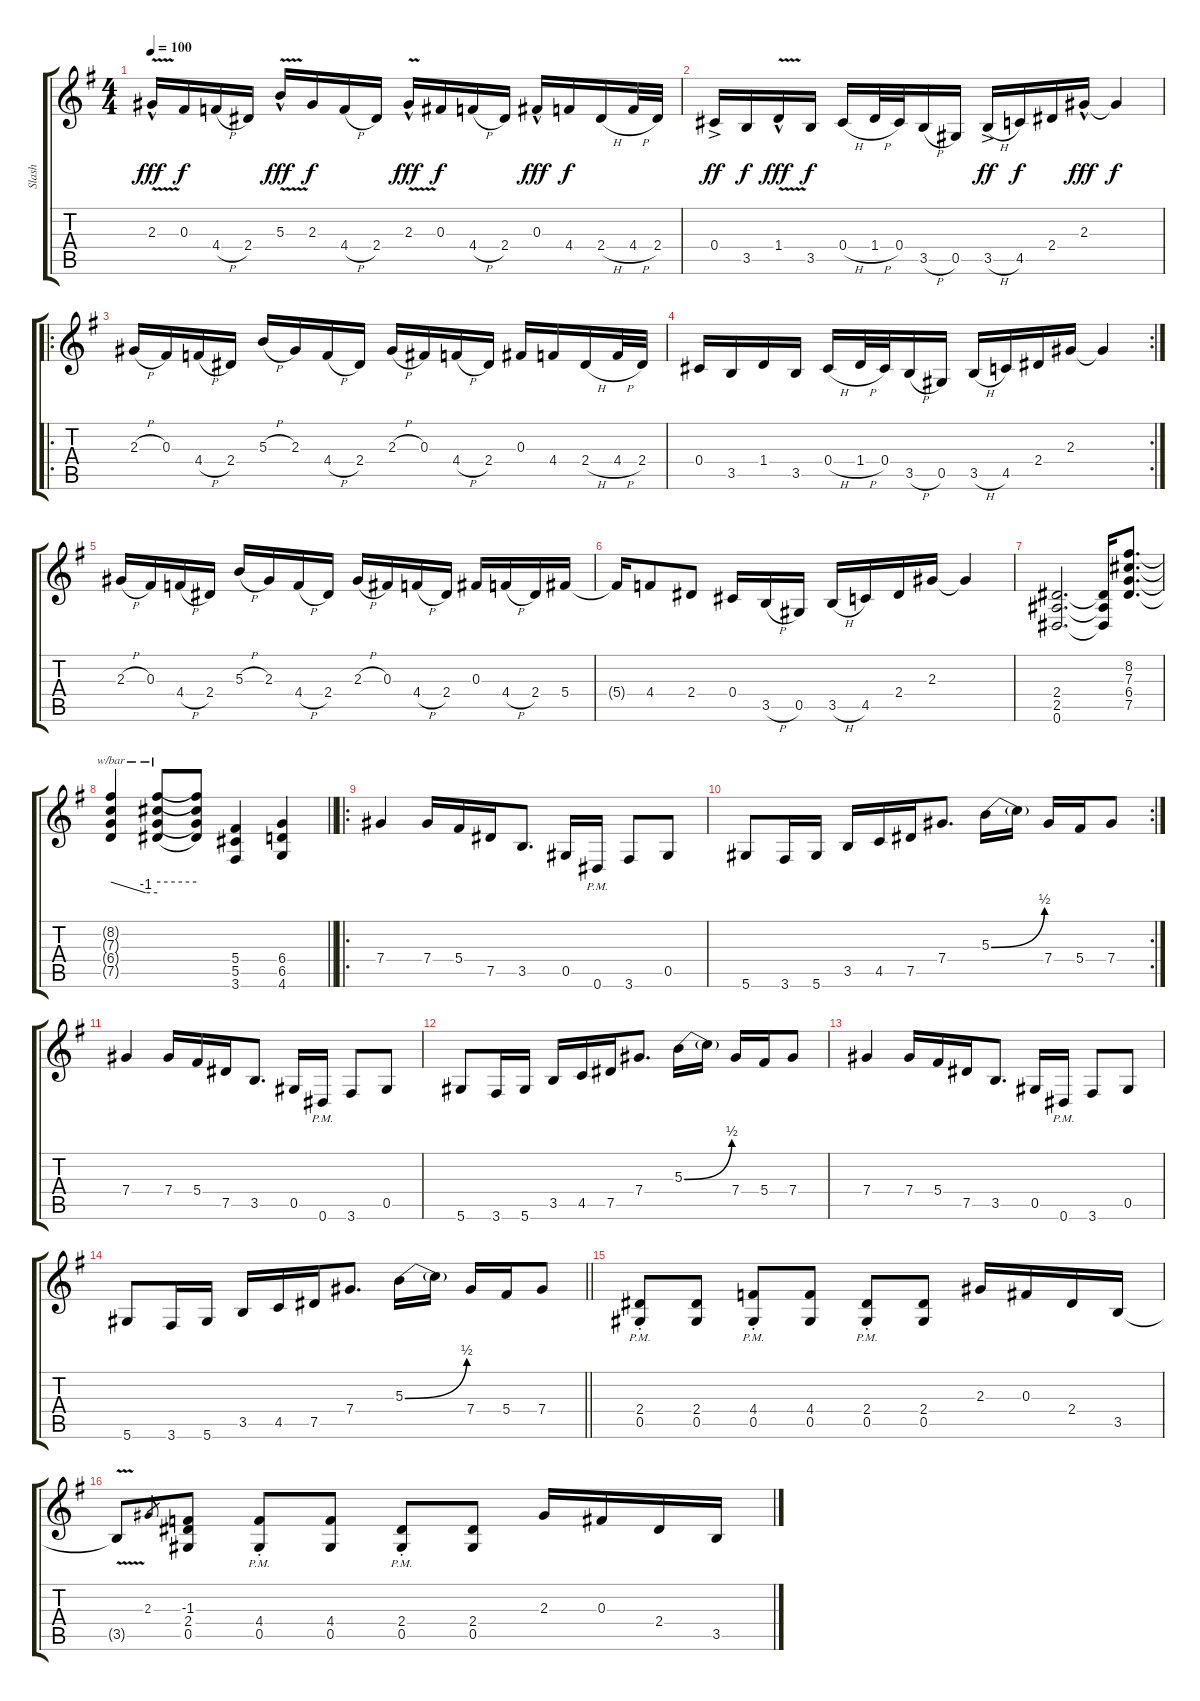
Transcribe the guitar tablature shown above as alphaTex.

\track ("Slash" "Slash") {instrument distortionguitar}
\staff {score tabs}
\tuning (Eb4 Bb3 Gb3 Db3 Ab2 Eb2) {hide}
\ts (4 4)
\tempo 100
\clef g2
\ks g
2.3{v hac}.16{dy fff instrument distortionguitar} 0.3.16{dy f} 4.4{h}.16 2.4.16 5.3{v hac}.16{dy fff} 2.3.16{dy f} 4.4{h}.16 2.4.16 2.3{v hac}.16{dy fff} 0.3.16{dy f} 4.4{h}.16 2.4.16 0.3{hac}.16{dy fff} 4.4.16{dy f} 2.4{h}.16 4.4{h}.32 2.4.32 |
0.4{ac}.16{dy ff} 3.5.16{dy f} 1.4{v hac}.16{dy fff} 3.5.16{dy f} 0.4{h}.16 1.4{h}.32 0.4.32 3.5{h}.16 0.5.16 3.5{h ac}.16{dy ff} 4.5.16{dy f} 2.4.16 2.3{hac}.16{dy fff} 2.3{t}.4{dy f} |
\ro
2.3{h}.16 0.3.16 4.4{h}.16 2.4.16 5.3{h}.16 2.3.16 4.4{h}.16 2.4.16 2.3{h}.16 0.3.16 4.4{h}.16 2.4.16 0.3.16 4.4.16 2.4{h}.16 4.4{h}.32 2.4.32 |
\rc 2
0.4.16 3.5.16 1.4.16 3.5.16 0.4{h}.16 1.4{h}.32 0.4.32 3.5{h}.16 0.5.16 3.5{h}.16 4.5.16 2.4.16 2.3.16 2.3{t}.4 |
2.3{h}.16 0.3.16 4.4{h}.16 2.4.16 5.3{h}.16 2.3.16 4.4{h}.16 2.4.16 2.3{h}.16 0.3.16 4.4{h}.16 2.4.16 0.3.16 4.4{h}.16 2.4.16 5.4.16 |
5.4{t}.16 4.4.8 2.4.8 0.4.16 3.5{h}.16 0.5.16 3.5{h}.16 4.5.16 2.4.16 2.3.16 2.3{t}.4 |
(2.4 2.5 0.6).2{d} (2.4{t} 2.5{t} 0.6{t}).16 (8.2 7.3 6.4 7.5).8{d} |
\barLineRight lightlight
(8.2{t} 7.3{t} 6.4{t} 7.5{t}).4{tbe (custom default 0 0 45 -4 60 -4)} (8.2{t} 7.3{t} 6.4{t} 7.5{t}).8{tbe (hold default 0 0 60 0)} (8.2{t} 7.3{t} 6.4{t} 7.5{t}).8 (5.4 5.5 3.6).4 (6.4 6.5 4.6).4 |
\ro
7.4.4 7.4.16 5.4.16 7.5.16 3.5.8{d} 0.5.16 0.6{pm}.16 3.6.8 0.5.8 |
\rc 2
5.6.8 3.6.16 5.6.16 3.5.16 4.5.16 7.5.16 7.4.8{d} 5.3{be (bend 0 0 60 2)}.16 5.3{t}.16 7.4.16 5.4.16 7.4.8 |
7.4.4 7.4.16 5.4.16 7.5.16 3.5.8{d} 0.5.16 0.6{pm}.16 3.6.8 0.5.8 |
5.6.8 3.6.16 5.6.16 3.5.16 4.5.16 7.5.16 7.4.8{d} 5.3{be (bend 0 0 60 2)}.16 5.3{t}.16 7.4.16 5.4.16 7.4.8 |
7.4.4 7.4.16 5.4.16 7.5.16 3.5.8{d} 0.5.16 0.6{pm}.16 3.6.8 0.5.8 |
\barLineRight lightlight
5.6.8 3.6.16 5.6.16 3.5.16 4.5.16 7.5.16 7.4.8{d} 5.3{be (bend 0 0 60 2)}.16 5.3{t}.16 7.4.16 5.4.16 7.4.8 |
(2.4{pm st} 0.5{pm st}).8 (2.4 0.5).8 (4.4{pm st} 0.5{pm st}).8 (4.4 0.5).8 (2.4{pm st} 0.5{pm st}).8 (2.4 0.5).8 2.3.16 0.3.16 2.4.16 3.5.16 |
3.5{v t}.8 2.3.8{gr} (-1.3 2.4 0.5).8 (4.4{pm st} 0.5{pm st}).8 (4.4 0.5).8 (2.4{pm st} 0.5{pm st}).8 (2.4 0.5).8 2.3.16 0.3.16 2.4.16 3.5.16
